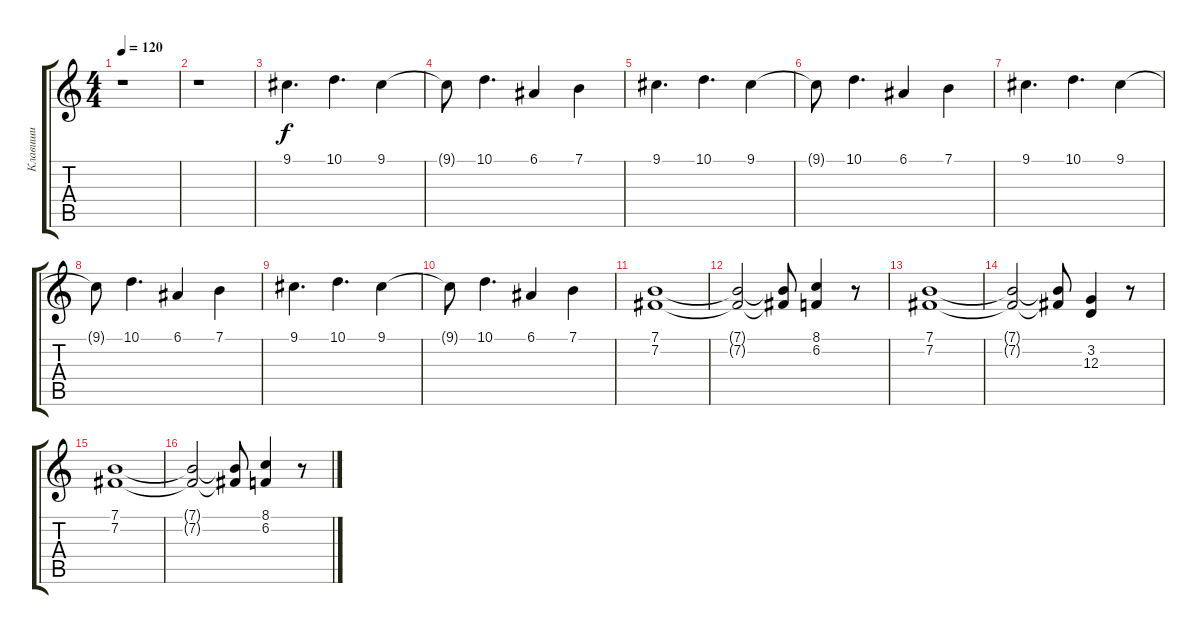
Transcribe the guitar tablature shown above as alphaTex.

\track ("Клавиши" "Клавиши") {instrument choiraahs}
\staff {score tabs}
\tuning (E4 B3 G3 D3 A2 E2) {hide}
\ts (4 4)
\tempo 120
\clef g2
\ks c
r.1{dy f} |
r.1 |
9.1.4{d} 10.1.4{d} 9.1.4 |
9.1{t}.8 10.1.4{d} 6.1.4 7.1.4 |
9.1.4{d} 10.1.4{d} 9.1.4 |
9.1{t}.8 10.1.4{d} 6.1.4 7.1.4 |
9.1.4{d} 10.1.4{d} 9.1.4 |
9.1{t}.8 10.1.4{d} 6.1.4 7.1.4 |
9.1.4{d} 10.1.4{d} 9.1.4 |
9.1{t}.8 10.1.4{d} 6.1.4 7.1.4 |
(7.1 7.2).1 |
(7.1{t} 7.2{t}).2 (7.1{t} 7.2{t}).8 (8.1 6.2).4 r.8 |
(7.1 7.2).1 |
(7.1{t} 7.2{t}).2 (7.1{t} 7.2{t}).8 (3.2 12.3).4 r.8 |
(7.1 7.2).1 |
(7.1{t} 7.2{t}).2 (7.1{t} 7.2{t}).8 (8.1 6.2).4 r.8
